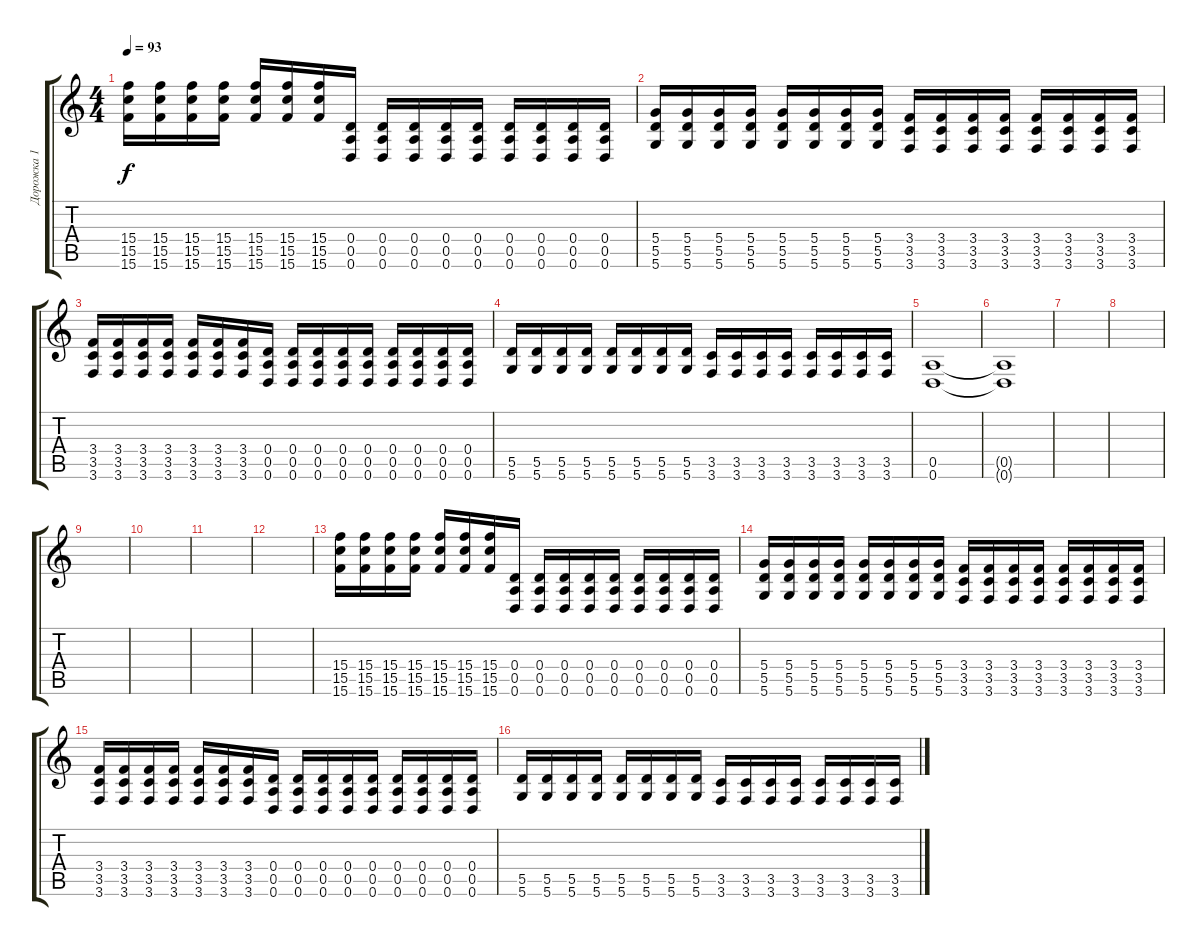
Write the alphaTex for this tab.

\track ("Дорожка 1" "Дорожка 1") {instrument distortionguitar}
\staff {score tabs}
\tuning (E4 B3 G3 D3 A2 D2) {hide}
\ts (4 4)
\tempo 93
\clef g2
\ks c
(15.4 15.5 15.6).16{dy f} (15.4 15.5 15.6).16 (15.4 15.5 15.6).16 (15.4 15.5 15.6).16 (15.4 15.5 15.6).16 (15.4 15.5 15.6).16 (15.4 15.5 15.6).16 (0.4 0.5 0.6).16 (0.4 0.5 0.6).16 (0.4 0.5 0.6).16 (0.4 0.5 0.6).16 (0.4 0.5 0.6).16 (0.4 0.5 0.6).16 (0.4 0.5 0.6).16 (0.4 0.5 0.6).16 (0.4 0.5 0.6).16 |
(5.4 5.5 5.6).16 (5.4 5.5 5.6).16 (5.4 5.5 5.6).16 (5.4 5.5 5.6).16 (5.4 5.5 5.6).16 (5.4 5.5 5.6).16 (5.4 5.5 5.6).16 (5.4 5.5 5.6).16 (3.4 3.5 3.6).16 (3.4 3.5 3.6).16 (3.4 3.5 3.6).16 (3.4 3.5 3.6).16 (3.4 3.5 3.6).16 (3.4 3.5 3.6).16 (3.4 3.5 3.6).16 (3.4 3.5 3.6).16 |
(3.4 3.5 3.6).16 (3.4 3.5 3.6).16 (3.4 3.5 3.6).16 (3.4 3.5 3.6).16 (3.4 3.5 3.6).16 (3.4 3.5 3.6).16 (3.4 3.5 3.6).16 (0.4 0.5 0.6).16 (0.4 0.5 0.6).16 (0.4 0.5 0.6).16 (0.4 0.5 0.6).16 (0.4 0.5 0.6).16 (0.4 0.5 0.6).16 (0.4 0.5 0.6).16 (0.4 0.5 0.6).16 (0.4 0.5 0.6).16 |
(5.5 5.6).16 (5.5 5.6).16 (5.5 5.6).16 (5.5 5.6).16 (5.5 5.6).16 (5.5 5.6).16 (5.5 5.6).16 (5.5 5.6).16 (3.5 3.6).16 (3.5 3.6).16 (3.5 3.6).16 (3.5 3.6).16 (3.5 3.6).16 (3.5 3.6).16 (3.5 3.6).16 (3.5 3.6).16 |
(0.5 0.6).1 |
(0.5{t} 0.6{t}).1 |
|
|
|
|
|
|
(15.4 15.5 15.6).16 (15.4 15.5 15.6).16 (15.4 15.5 15.6).16 (15.4 15.5 15.6).16 (15.4 15.5 15.6).16 (15.4 15.5 15.6).16 (15.4 15.5 15.6).16 (0.4 0.5 0.6).16 (0.4 0.5 0.6).16 (0.4 0.5 0.6).16 (0.4 0.5 0.6).16 (0.4 0.5 0.6).16 (0.4 0.5 0.6).16 (0.4 0.5 0.6).16 (0.4 0.5 0.6).16 (0.4 0.5 0.6).16 |
(5.4 5.5 5.6).16 (5.4 5.5 5.6).16 (5.4 5.5 5.6).16 (5.4 5.5 5.6).16 (5.4 5.5 5.6).16 (5.4 5.5 5.6).16 (5.4 5.5 5.6).16 (5.4 5.5 5.6).16 (3.4 3.5 3.6).16 (3.4 3.5 3.6).16 (3.4 3.5 3.6).16 (3.4 3.5 3.6).16 (3.4 3.5 3.6).16 (3.4 3.5 3.6).16 (3.4 3.5 3.6).16 (3.4 3.5 3.6).16 |
(3.4 3.5 3.6).16 (3.4 3.5 3.6).16 (3.4 3.5 3.6).16 (3.4 3.5 3.6).16 (3.4 3.5 3.6).16 (3.4 3.5 3.6).16 (3.4 3.5 3.6).16 (0.4 0.5 0.6).16 (0.4 0.5 0.6).16 (0.4 0.5 0.6).16 (0.4 0.5 0.6).16 (0.4 0.5 0.6).16 (0.4 0.5 0.6).16 (0.4 0.5 0.6).16 (0.4 0.5 0.6).16 (0.4 0.5 0.6).16 |
(5.5 5.6).16 (5.5 5.6).16 (5.5 5.6).16 (5.5 5.6).16 (5.5 5.6).16 (5.5 5.6).16 (5.5 5.6).16 (5.5 5.6).16 (3.5 3.6).16 (3.5 3.6).16 (3.5 3.6).16 (3.5 3.6).16 (3.5 3.6).16 (3.5 3.6).16 (3.5 3.6).16 (3.5 3.6).16
